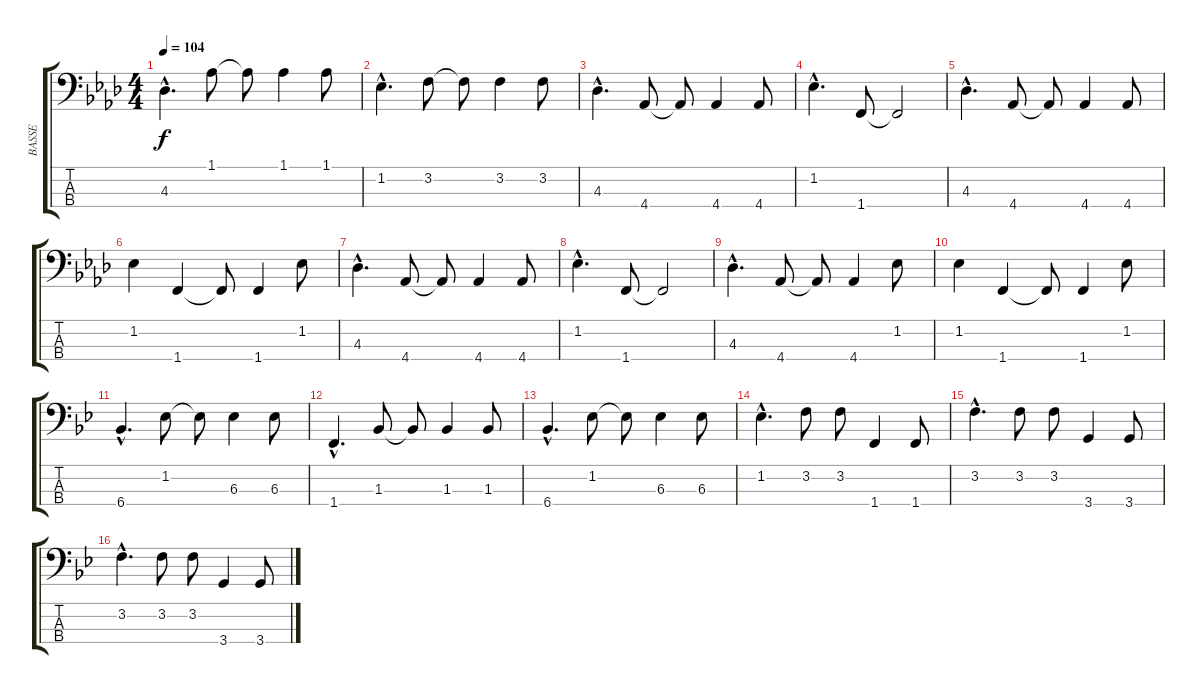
\track ("BASSE" "BASSE") {instrument fretlessbass}
\staff {score tabs}
\tuning (G2 D2 A1 E1) {hide}
\ts (4 4)
\tempo 104
\clef f4
\ks ab
4.3{hac}.4{d dy f} 1.1.8 1.1{t}.8 1.1.4 1.1.8 |
1.2{hac}.4{d} 3.2.8 3.2{t}.8 3.2.4 3.2.8 |
4.3{hac}.4{d} 4.4.8 4.4{t}.8 4.4.4 4.4.8 |
1.2{hac}.4{d} 1.4.8 1.4{t}.2 |
4.3{hac}.4{d} 4.4.8 4.4{t}.8 4.4.4 4.4.8 |
1.2.4 1.4.4 1.4{t}.8 1.4.4 1.2.8 |
4.3{hac}.4{d} 4.4.8 4.4{t}.8 4.4.4 4.4.8 |
1.2{hac}.4{d} 1.4.8 1.4{t}.2 |
4.3{hac}.4{d} 4.4.8 4.4{t}.8 4.4.4 1.2.8 |
1.2.4 1.4.4 1.4{t}.8 1.4.4 1.2.8 |
\ks bb
6.4{hac}.4{d} 1.2.8 1.2{t}.8 6.3.4 6.3.8 |
1.4{hac}.4{d} 1.3.8 1.3{t}.8 1.3.4 1.3.8 |
6.4{hac}.4{d} 1.2.8 1.2{t}.8 6.3.4 6.3.8 |
1.2{hac}.4{d} 3.2.8 3.2.8 1.4.4 1.4.8 |
3.2{hac}.4{d} 3.2.8 3.2.8 3.4.4 3.4.8 |
3.2{hac}.4{d} 3.2.8 3.2.8 3.4.4 3.4.8
